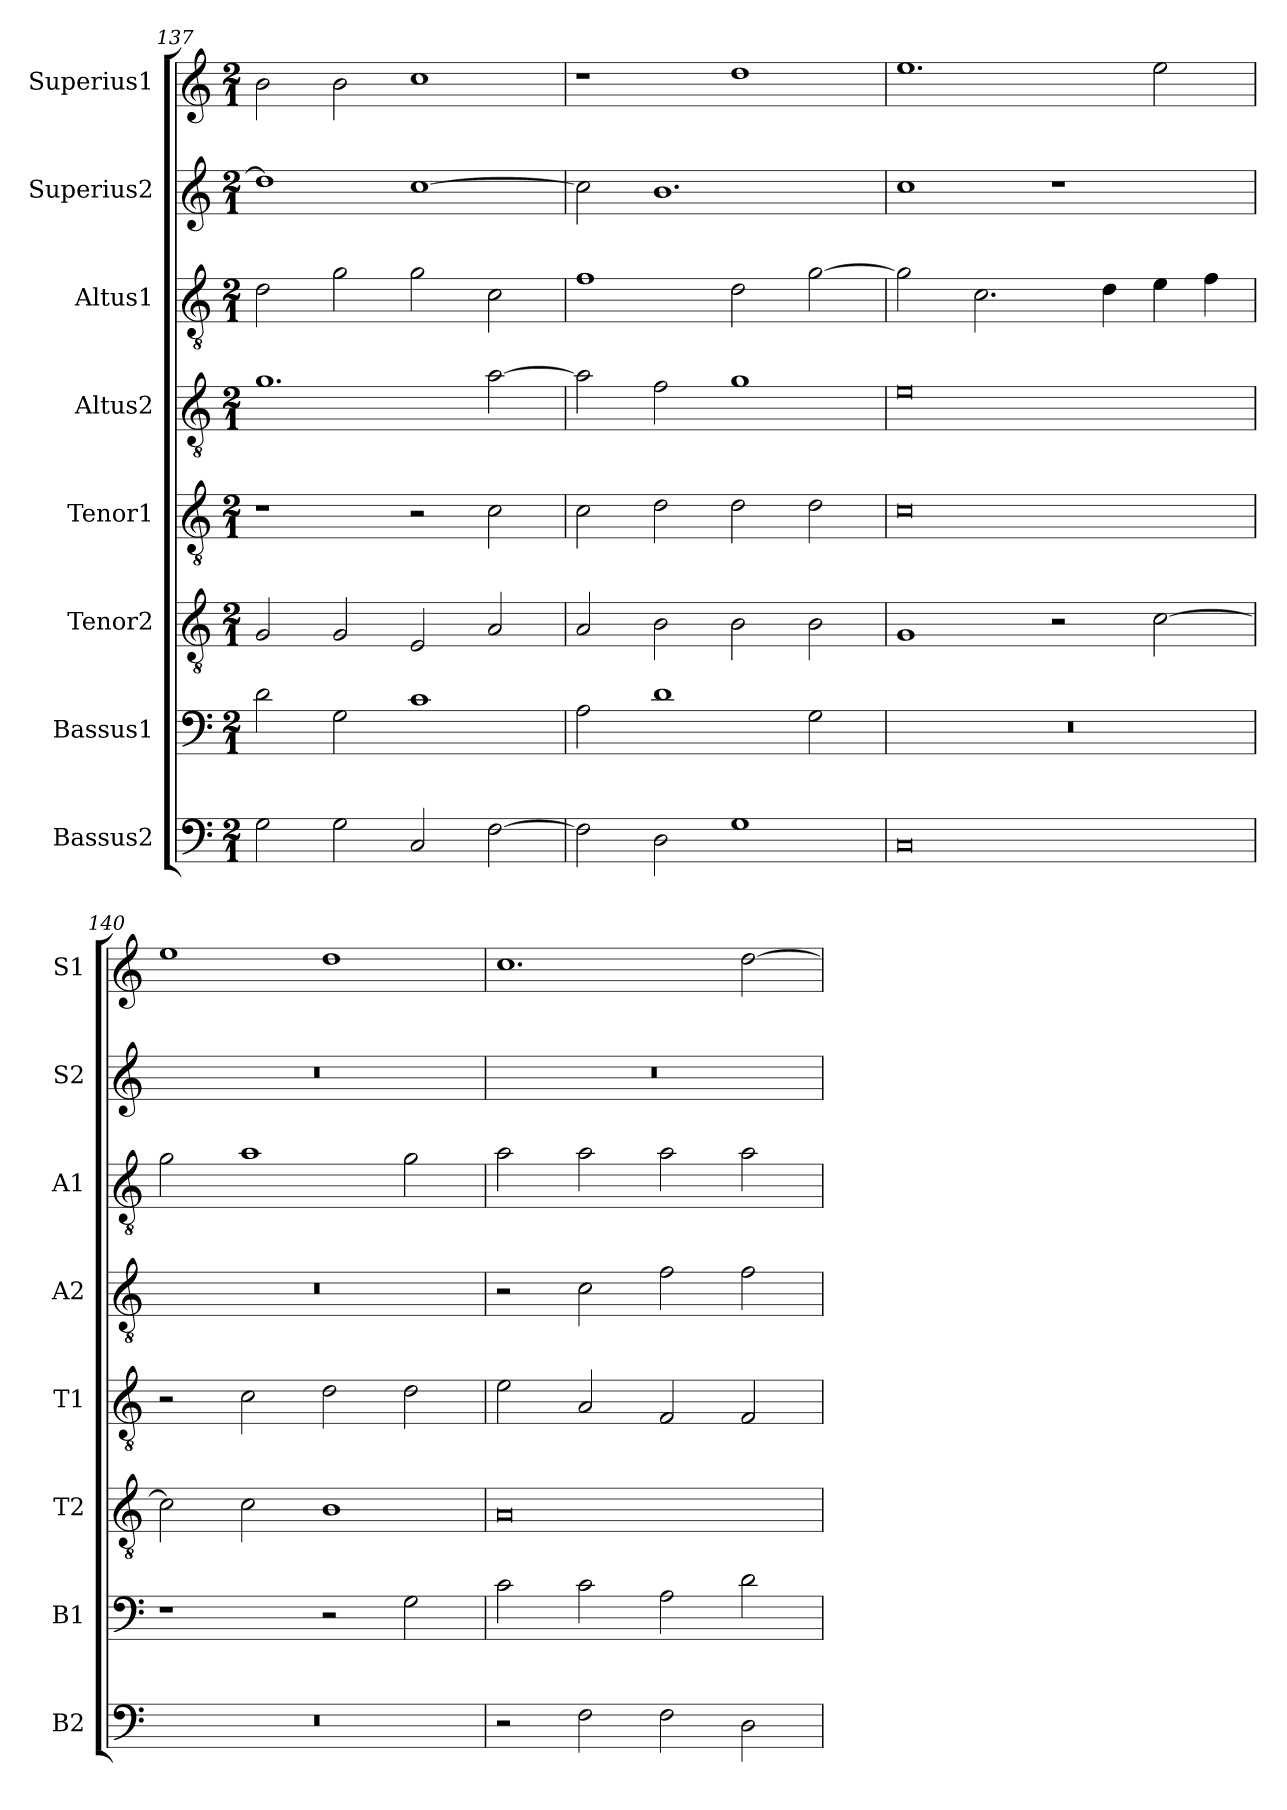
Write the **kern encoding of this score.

**kern	**kern	**kern	**kern	**kern	**kern	**kern	**kern
*part8	*part7	*part6	*part5	*part4	*part3	*part2	*part1
*staff8	*staff7	*staff6	*staff5	*staff4	*staff3	*staff2	*staff1
*I"Bassus2	*I"Bassus1	*I"Tenor2	*I"Tenor1	*I"Altus2	*I"Altus1	*I"Superius2	*I"Superius1
*I'B2	*I'B1	*I'T2	*I'T1	*I'A2	*I'A1	*I'S2	*I'S1
*clefF4	*clefF4	*clefGv2	*clefGv2	*clefGv2	*clefGv2	*clefG2	*clefG2
*k[]	*k[]	*k[]	*k[]	*k[]	*k[]	*k[]	*k[]
*M2/1	*M2/1	*M2/1	*M2/1	*M2/1	*M2/1	*M2/1	*M2/1
=137	=137	=137	=137	=137	=137	=137	=137
2G	2d	2G	1r	1.g	2d	1dd]	2b
2G	2G	2G	.	.	2g	.	2b
2C	1c	2E	2r	.	2g	[1cc	1cc
[2F	.	2A	2c	[2a	2c	.	.
=138	=138	=138	=138	=138	=138	=138	=138
2F]	2A	2A	2c	2a]	1f	2cc]	1r
2D	1d	2B	2d	2f	.	1.b	.
1G	.	2B	2d	1g	2d	.	1dd
.	2G	2B	2d	.	[2g	.	.
=139	=139	=139	=139	=139	=139	=139	=139
0C	0r	1G	0c	0e	2g]	1cc	1.ee
.	.	.	.	.	2.c	.	.
.	.	2r	.	.	.	1r	.
.	.	.	.	.	4d	.	.
.	.	[2c	.	.	4e	.	2ee
.	.	.	.	.	4f	.	.
=140	=140	=140	=140	=140	=140	=140	=140
0r	1r	2c]	2r	0r	2g	0r	1ee
.	.	2c	2c	.	1a	.	.
.	2r	1B	2d	.	.	.	1dd
.	2G	.	2d	.	2g	.	.
=141	=141	=141	=141	=141	=141	=141	=141
2r	2c	0A	2e	2r	2a	0r	1.cc
2F	2c	.	2A	2c	2a	.	.
2F	2A	.	2F	2f	2a	.	.
2D	2d	.	2F	2f	2a	.	[2dd
=	=	=	=	=	=	=	=
*-	*-	*-	*-	*-	*-	*-	*-
